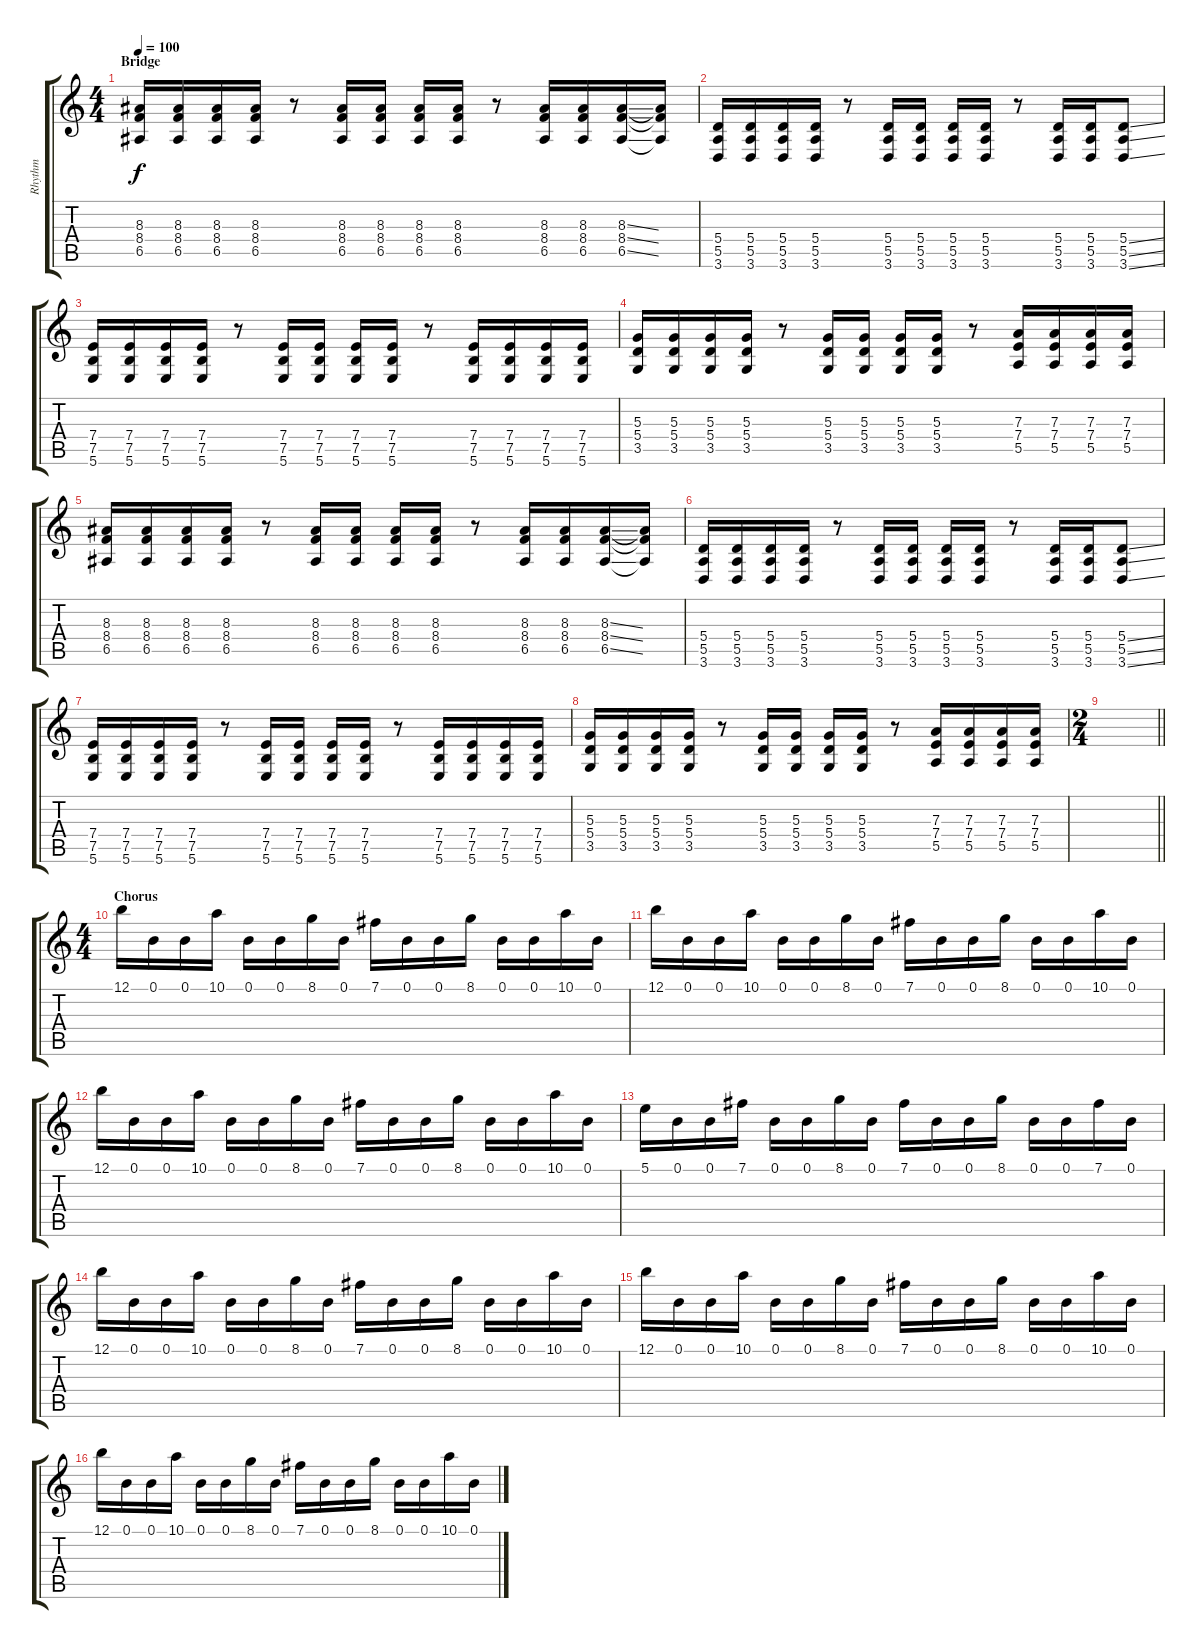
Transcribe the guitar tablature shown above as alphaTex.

\track ("Rhythm" "Rhythm") {instrument distortionguitar}
\staff {score tabs}
\tuning (B3 Gb3 D3 A2 E2 B1) {hide}
\ts (4 4)
\section ("" "Bridge")
\tempo 100
\clef g2
\ks c
(8.3 8.4 6.5).16{dy f} (8.3 8.4 6.5).16 (8.3 8.4 6.5).16 (8.3 8.4 6.5).16 r.8 (8.3 8.4 6.5).16 (8.3 8.4 6.5).16 (8.3 8.4 6.5).16 (8.3 8.4 6.5).16 r.8 (8.3 8.4 6.5).16 (8.3 8.4 6.5).16 (8.3{ss} 8.4{ss} 6.5{ss}).16 (8.3{t} 8.4{t} 6.5{t}).16 |
(5.4 5.5 3.6).16 (5.4 5.5 3.6).16 (5.4 5.5 3.6).16 (5.4 5.5 3.6).16 r.8 (5.4 5.5 3.6).16 (5.4 5.5 3.6).16 (5.4 5.5 3.6).16 (5.4 5.5 3.6).16 r.8 (5.4 5.5 3.6).16 (5.4 5.5 3.6).16 (5.4{ss} 5.5{ss} 3.6{ss}).8 |
(7.4 7.5 5.6).16 (7.4 7.5 5.6).16 (7.4 7.5 5.6).16 (7.4 7.5 5.6).16 r.8 (7.4 7.5 5.6).16 (7.4 7.5 5.6).16 (7.4 7.5 5.6).16 (7.4 7.5 5.6).16 r.8 (7.4 7.5 5.6).16 (7.4 7.5 5.6).16 (7.4 7.5 5.6).16 (7.4 7.5 5.6).16 |
(5.3 5.4 3.5).16 (5.3 5.4 3.5).16 (5.3 5.4 3.5).16 (5.3 5.4 3.5).16 r.8 (5.3 5.4 3.5).16 (5.3 5.4 3.5).16 (5.3 5.4 3.5).16 (5.3 5.4 3.5).16 r.8 (7.3 7.4 5.5).16 (7.3 7.4 5.5).16 (7.3 7.4 5.5).16 (7.3 7.4 5.5).16 |
(8.3 8.4 6.5).16 (8.3 8.4 6.5).16 (8.3 8.4 6.5).16 (8.3 8.4 6.5).16 r.8 (8.3 8.4 6.5).16 (8.3 8.4 6.5).16 (8.3 8.4 6.5).16 (8.3 8.4 6.5).16 r.8 (8.3 8.4 6.5).16 (8.3 8.4 6.5).16 (8.3{ss} 8.4{ss} 6.5{ss}).16 (8.3{t} 8.4{t} 6.5{t}).16 |
(5.4 5.5 3.6).16 (5.4 5.5 3.6).16 (5.4 5.5 3.6).16 (5.4 5.5 3.6).16 r.8 (5.4 5.5 3.6).16 (5.4 5.5 3.6).16 (5.4 5.5 3.6).16 (5.4 5.5 3.6).16 r.8 (5.4 5.5 3.6).16 (5.4 5.5 3.6).16 (5.4{ss} 5.5{ss} 3.6{ss}).8 |
(7.4 7.5 5.6).16 (7.4 7.5 5.6).16 (7.4 7.5 5.6).16 (7.4 7.5 5.6).16 r.8 (7.4 7.5 5.6).16 (7.4 7.5 5.6).16 (7.4 7.5 5.6).16 (7.4 7.5 5.6).16 r.8 (7.4 7.5 5.6).16 (7.4 7.5 5.6).16 (7.4 7.5 5.6).16 (7.4 7.5 5.6).16 |
(5.3 5.4 3.5).16 (5.3 5.4 3.5).16 (5.3 5.4 3.5).16 (5.3 5.4 3.5).16 r.8 (5.3 5.4 3.5).16 (5.3 5.4 3.5).16 (5.3 5.4 3.5).16 (5.3 5.4 3.5).16 r.8 (7.3 7.4 5.5).16 (7.3 7.4 5.5).16 (7.3 7.4 5.5).16 (7.3 7.4 5.5).16 |
\ts (2 4)
\barLineRight lightlight
|
\ts (4 4)
\section ("" "Chorus")
12.1.16 0.1.16 0.1.16 10.1.16 0.1.16 0.1.16 8.1.16 0.1.16 7.1.16 0.1.16 0.1.16 8.1.16 0.1.16 0.1.16 10.1.16 0.1.16 |
12.1.16 0.1.16 0.1.16 10.1.16 0.1.16 0.1.16 8.1.16 0.1.16 7.1.16 0.1.16 0.1.16 8.1.16 0.1.16 0.1.16 10.1.16 0.1.16 |
12.1.16 0.1.16 0.1.16 10.1.16 0.1.16 0.1.16 8.1.16 0.1.16 7.1.16 0.1.16 0.1.16 8.1.16 0.1.16 0.1.16 10.1.16 0.1.16 |
5.1.16 0.1.16 0.1.16 7.1.16 0.1.16 0.1.16 8.1.16 0.1.16 7.1.16 0.1.16 0.1.16 8.1.16 0.1.16 0.1.16 7.1.16 0.1.16 |
12.1.16 0.1.16 0.1.16 10.1.16 0.1.16 0.1.16 8.1.16 0.1.16 7.1.16 0.1.16 0.1.16 8.1.16 0.1.16 0.1.16 10.1.16 0.1.16 |
12.1.16 0.1.16 0.1.16 10.1.16 0.1.16 0.1.16 8.1.16 0.1.16 7.1.16 0.1.16 0.1.16 8.1.16 0.1.16 0.1.16 10.1.16 0.1.16 |
12.1.16 0.1.16 0.1.16 10.1.16 0.1.16 0.1.16 8.1.16 0.1.16 7.1.16 0.1.16 0.1.16 8.1.16 0.1.16 0.1.16 10.1.16 0.1.16
